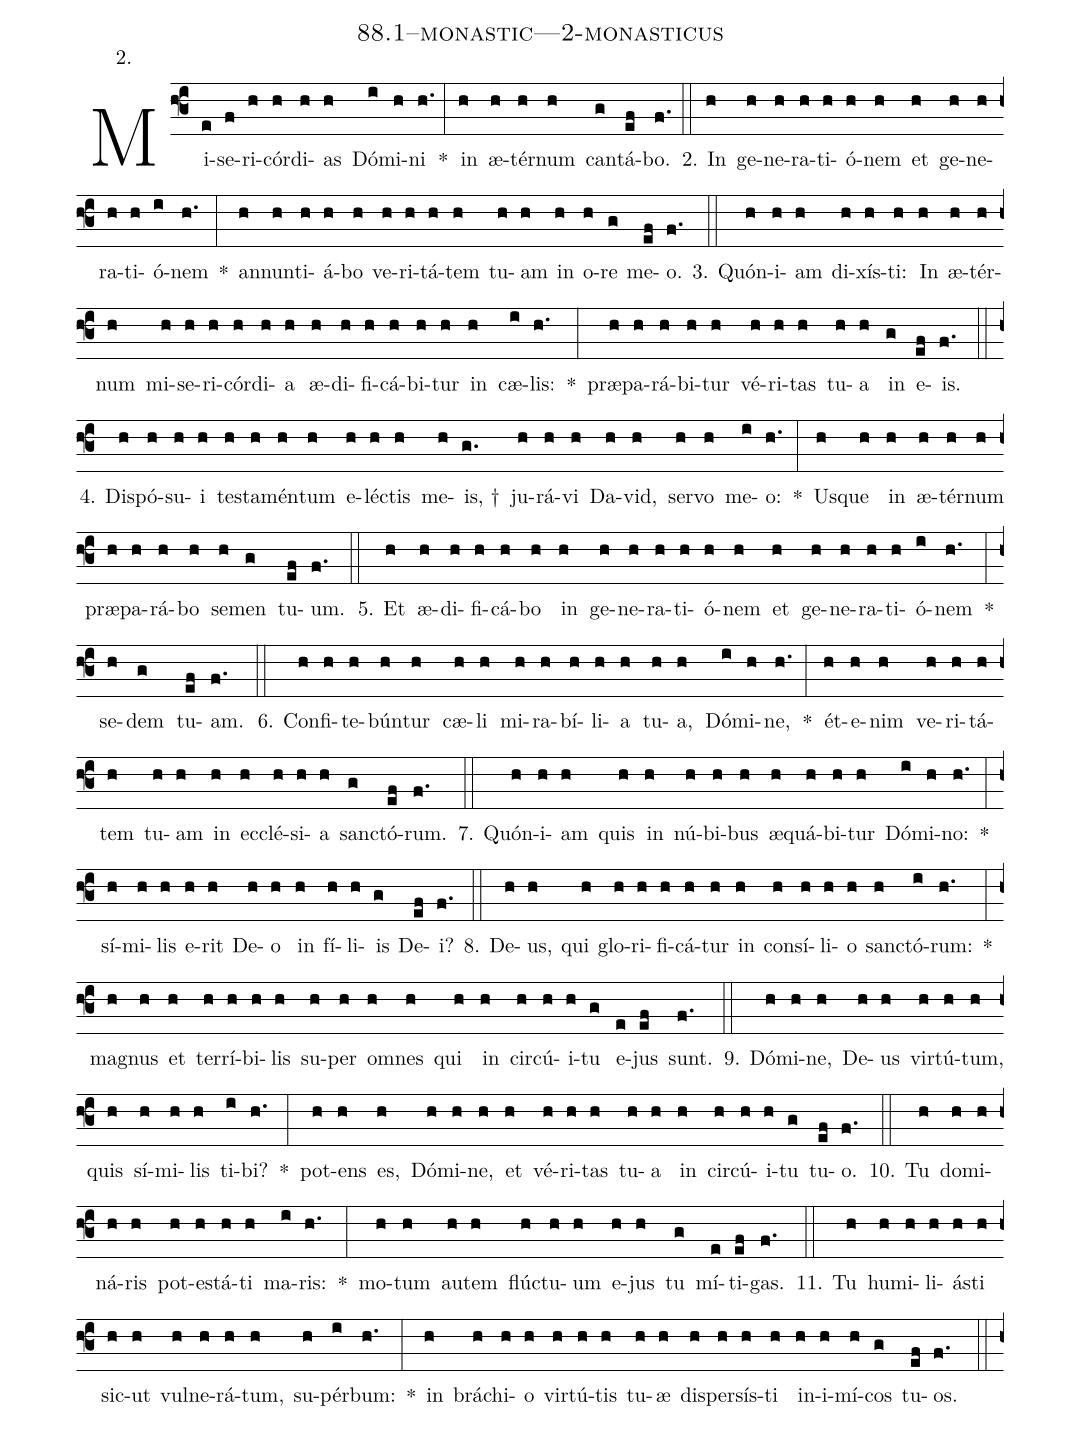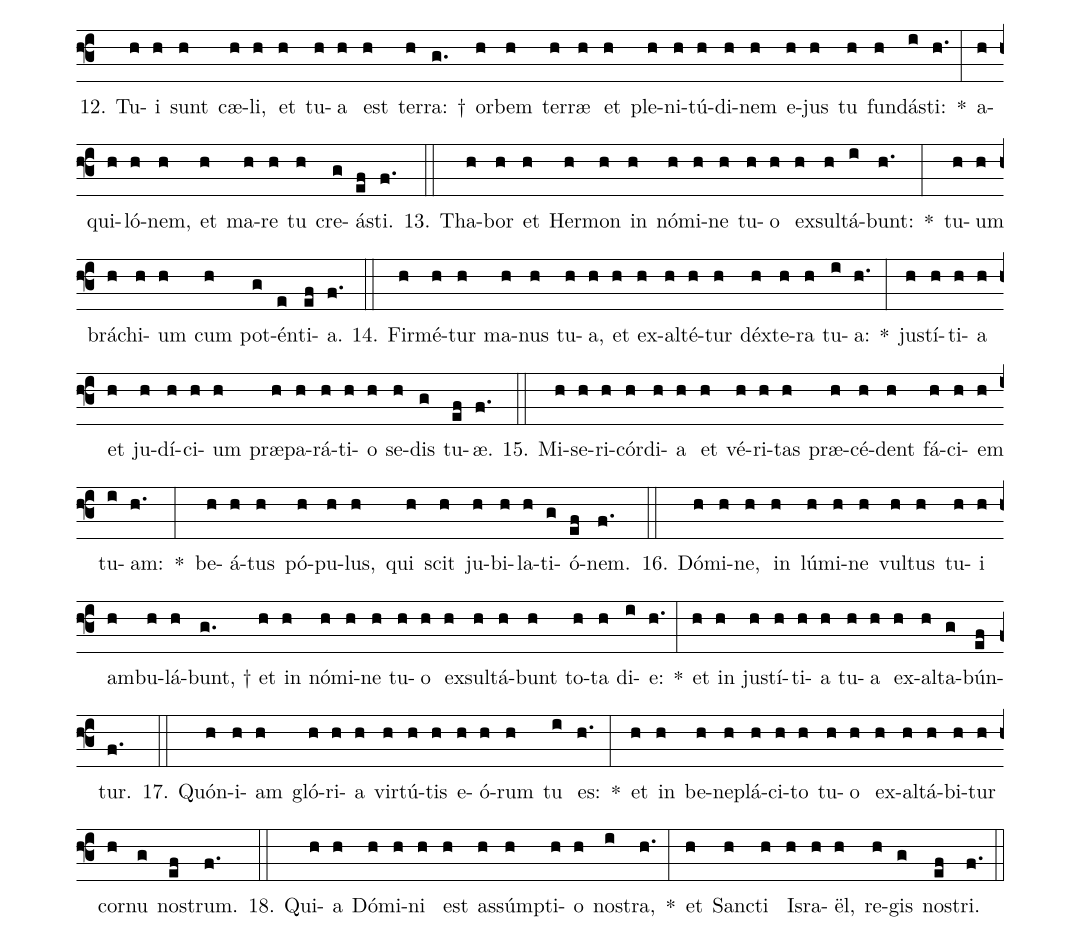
name: 88.1--monastic---2-monasticus;
annotation: 2.;
%%
(f3)Mi(e)se(f)ri(h)cór(h)di(h)as(h) Dó(i)mi(h)ni(h.) *(:) in(h) æ(h)tér(h)num(h) can(g)tá(ef)bo.(f.) (::)
2. In(h) ge(h)ne(h)ra(h)ti(h)ó(h)nem(h) et(h) ge(h)ne(h)ra(h)ti(h)ó(i)nem(h.) *(:) an(h)nun(h)ti(h)á(h)bo(h) ve(h)ri(h)tá(h)tem(h) tu(h)am(h) in(h) o(h)re(g) me(ef)o.(f.) (::)
3. Quón(h)i(h)am(h) di(h)xís(h)ti:(h) In(h) æ(h)tér(h)num(h) mi(h)se(h)ri(h)cór(h)di(h)a(h) æ(h)di(h)fi(h)cá(h)bi(h)tur(h) in(h) cæ(i)lis:(h.) *(:) præ(h)pa(h)rá(h)bi(h)tur(h) vé(h)ri(h)tas(h) tu(h)a(h) in(g) e(ef)is.(f.) (::)
4. Dis(h)pó(h)su(h)i(h) tes(h)ta(h)mén(h)tum(h) e(h)léc(h)tis(h) me(h)is, †(g.) ju(h)rá(h)vi(h) Da(h)vid,(h) ser(h)vo(h) me(i)o:(h.) *(:) Us(h)que(h) in(h) æ(h)tér(h)num(h) præ(h)pa(h)rá(h)bo(h) se(h)men(g) tu(ef)um.(f.) (::)
5. Et(h) æ(h)di(h)fi(h)cá(h)bo(h) in(h) ge(h)ne(h)ra(h)ti(h)ó(h)nem(h) et(h) ge(h)ne(h)ra(h)ti(h)ó(i)nem(h.) *(:) se(h)dem(g) tu(ef)am.(f.) (::)
6. Con(h)fi(h)te(h)bún(h)tur(h) cæ(h)li(h) mi(h)ra(h)bí(h)li(h)a(h) tu(h)a,(h) Dó(i)mi(h)ne,(h.) *(:) ét(h)e(h)nim(h) ve(h)ri(h)tá(h)tem(h) tu(h)am(h) in(h) ec(h)clé(h)si(h)a(h) sanc(g)tó(ef)rum.(f.) (::)
7. Quón(h)i(h)am(h) quis(h) in(h) nú(h)bi(h)bus(h) æ(h)quá(h)bi(h)tur(h) Dó(i)mi(h)no:(h.) *(:) sí(h)mi(h)lis(h) e(h)rit(h) De(h)o(h) in(h) fí(h)li(h)is(g) De(ef)i?(f.) (::)
8. De(h)us,(h) qui(h) glo(h)ri(h)fi(h)cá(h)tur(h) in(h) con(h)sí(h)li(h)o(h) sanc(h)tó(i)rum:(h.) *(:) ma(h)gnus(h) et(h) ter(h)rí(h)bi(h)lis(h) su(h)per(h) om(h)nes(h) qui(h) in(h) cir(h)cú(h)i(h)tu(g) e(e)jus(ef) sunt.(f.) (::)
9. Dó(h)mi(h)ne,(h) De(h)us(h) vir(h)tú(h)tum,(h) quis(h) sí(h)mi(h)lis(h) ti(i)bi?(h.) *(:) pot(h)ens(h) es,(h) Dó(h)mi(h)ne,(h) et(h) vé(h)ri(h)tas(h) tu(h)a(h) in(h) cir(h)cú(h)i(h)tu(g) tu(ef)o.(f.) (::)
10. Tu(h) do(h)mi(h)ná(h)ris(h) pot(h)es(h)tá(h)ti(h) ma(i)ris:(h.) *(:) mo(h)tum(h) au(h)tem(h) flúc(h)tu(h)um(h) e(h)jus(h) tu(g) mí(e)ti(ef)gas.(f.) (::)
11. Tu(h) hu(h)mi(h)li(h)ás(h)ti(h) sic(h)ut(h) vul(h)ne(h)rá(h)tum,(h) su(h)pér(i)bum:(h.) *(:) in(h) brá(h)chi(h)o(h) vir(h)tú(h)tis(h) tu(h)æ(h) di(h)sper(h)sís(h)ti(h) in(h)i(h)mí(h)cos(g) tu(ef)os.(f.) (::)
12. Tu(h)i(h) sunt(h) cæ(h)li,(h) et(h) tu(h)a(h) est(h) ter(h)ra: †(g.) or(h)bem(h) ter(h)ræ(h) et(h) ple(h)ni(h)tú(h)di(h)nem(h) e(h)jus(h) tu(h) fun(h)dás(i)ti:(h.) *(:) a(h)qui(h)ló(h)nem,(h) et(h) ma(h)re(h) tu(h) cre(g)ás(ef)ti.(f.) (::)
13. Tha(h)bor(h) et(h) Her(h)mon(h) in(h) nó(h)mi(h)ne(h) tu(h)o(h) ex(h)sul(h)tá(i)bunt:(h.) *(:) tu(h)um(h) brá(h)chi(h)um(h) cum(h) pot(g)én(e)ti(ef)a.(f.) (::)
14. Fir(h)mé(h)tur(h) ma(h)nus(h) tu(h)a,(h) et(h) ex(h)al(h)té(h)tur(h) déx(h)te(h)ra(h) tu(i)a:(h.) *(:) jus(h)tí(h)ti(h)a(h) et(h) ju(h)dí(h)ci(h)um(h) præ(h)pa(h)rá(h)ti(h)o(h) se(h)dis(g) tu(ef)æ.(f.) (::)
15. Mi(h)se(h)ri(h)cór(h)di(h)a(h) et(h) vé(h)ri(h)tas(h) præ(h)cé(h)dent(h) fá(h)ci(h)em(h) tu(i)am:(h.) *(:) be(h)á(h)tus(h) pó(h)pu(h)lus,(h) qui(h) scit(h) ju(h)bi(h)la(h)ti(g)ó(ef)nem.(f.) (::)
16. Dó(h)mi(h)ne,(h) in(h) lú(h)mi(h)ne(h) vul(h)tus(h) tu(h)i(h) am(h)bu(h)lá(h)bunt, †(g.) et(h) in(h) nó(h)mi(h)ne(h) tu(h)o(h) ex(h)sul(h)tá(h)bunt(h) to(h)ta(h) di(i)e:(h.) *(:) et(h) in(h) jus(h)tí(h)ti(h)a(h) tu(h)a(h) ex(h)al(h)ta(g)bún(ef)tur.(f.) (::)
17. Quón(h)i(h)am(h) gló(h)ri(h)a(h) vir(h)tú(h)tis(h) e(h)ó(h)rum(h) tu(i) es:(h.) *(:) et(h) in(h) be(h)ne(h)plá(h)ci(h)to(h) tu(h)o(h) ex(h)al(h)tá(h)bi(h)tur(h) cor(h)nu(g) nos(ef)trum.(f.) (::)
18. Qui(h)a(h) Dó(h)mi(h)ni(h) est(h) as(h)súmp(h)ti(h)o(h) nos(i)tra,(h.) *(:) et(h) Sanc(h)ti(h) Is(h)ra(h)ël,(h) re(h)gis(g) nos(ef)tri.(f.) (::)
